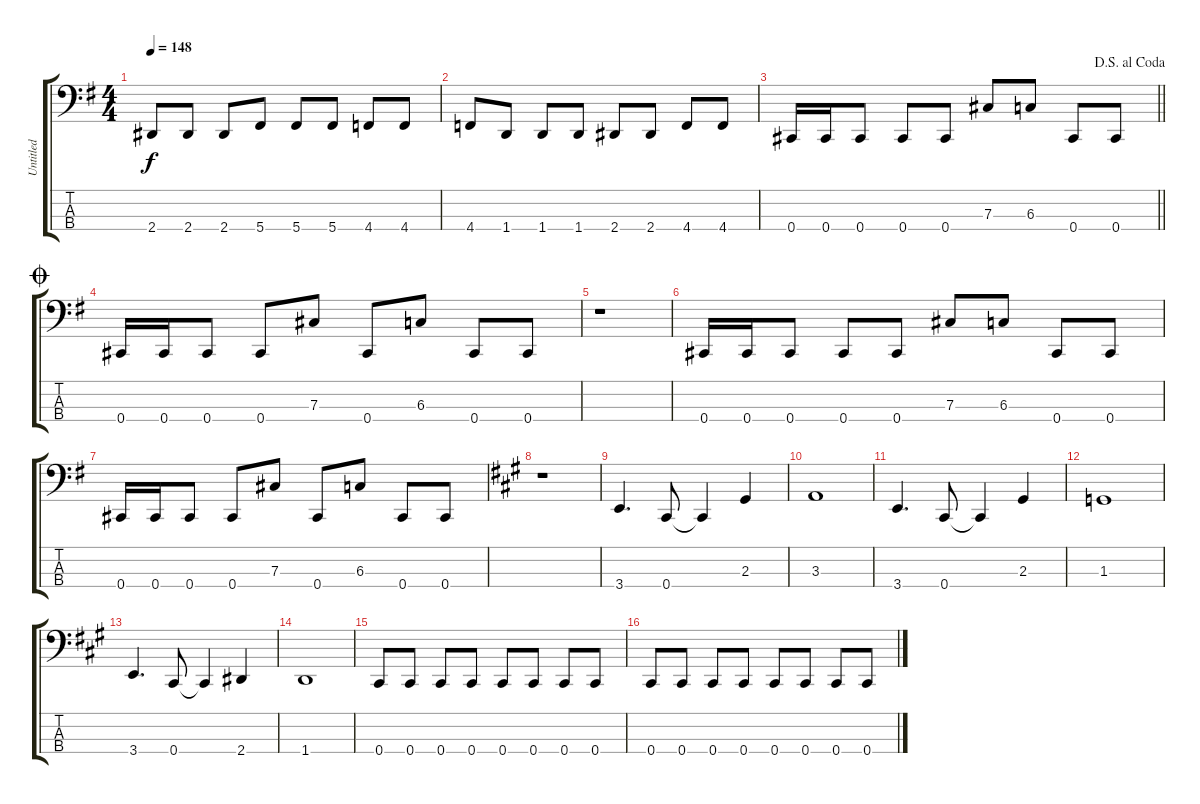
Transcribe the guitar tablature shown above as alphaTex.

\track ("Untitled" "Untitled") {instrument electricbassfinger}
\staff {score tabs}
\tuning (E2 B1 Gb1 Db1) {hide}
\ts (4 4)
\tempo 148
\clef f4
\ks g
2.4.8{dy f} 2.4.8 2.4.8 5.4.8 5.4.8 5.4.8 4.4.8 4.4.8 |
4.4.8 1.4.8 1.4.8 1.4.8 2.4.8 2.4.8 4.4.8 4.4.8 |
\jump dalsegnoalcoda
\barLineRight lightlight
0.4.16 0.4.16 0.4.8 0.4.8 0.4.8 7.3.8 6.3.8 0.4.8 0.4.8 |
\jump coda
0.4.16 0.4.16 0.4.8 0.4.8 7.3.8 0.4.8 6.3.8 0.4.8 0.4.8 |
r.1 |
0.4.16 0.4.16 0.4.8 0.4.8 0.4.8 7.3.8 6.3.8 0.4.8 0.4.8 |
0.4.16 0.4.16 0.4.8 0.4.8 7.3.8 0.4.8 6.3.8 0.4.8 0.4.8 |
\ks a
r.1 |
3.4.4{d} 0.4.8 0.4{t}.4 2.3.4 |
3.3.1 |
3.4.4{d} 0.4.8 0.4{t}.4 2.3.4 |
1.3.1 |
3.4.4{d} 0.4.8 0.4{t}.4 2.4.4 |
1.4.1 |
0.4.8 0.4.8 0.4.8 0.4.8 0.4.8 0.4.8 0.4.8 0.4.8 |
0.4.8 0.4.8 0.4.8 0.4.8 0.4.8 0.4.8 0.4.8 0.4.8
